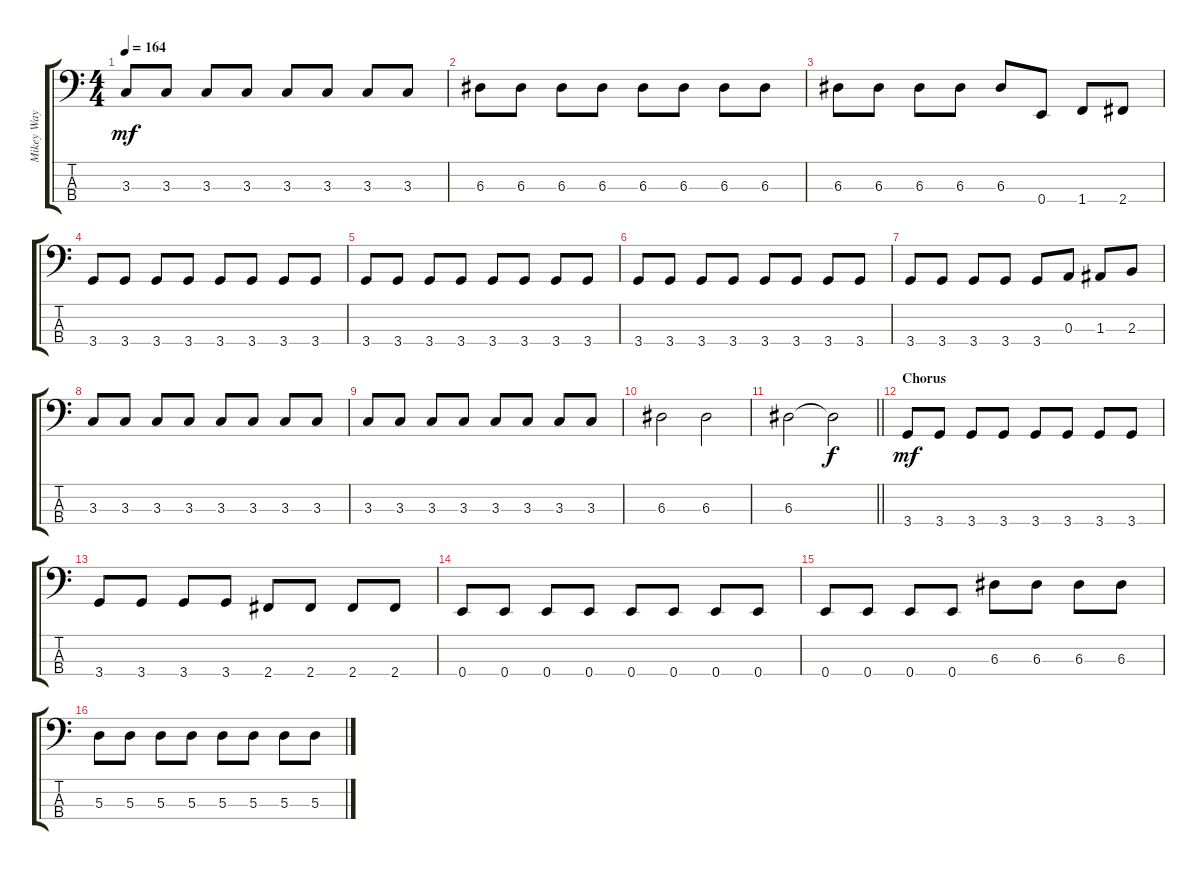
\track ("Mikey Way" "Mikey Way") {instrument electricbassfinger}
\staff {score tabs}
\tuning (G2 D2 A1 E1) {hide}
\ts (4 4)
\tempo 164
\clef f4
\ks c
3.3.8{dy mf} 3.3.8 3.3.8 3.3.8 3.3.8 3.3.8 3.3.8 3.3.8 |
6.3.8 6.3.8 6.3.8 6.3.8 6.3.8 6.3.8 6.3.8 6.3.8 |
6.3.8 6.3.8 6.3.8 6.3.8 6.3.8 0.4.8 1.4.8 2.4.8 |
3.4.8 3.4.8 3.4.8 3.4.8 3.4.8 3.4.8 3.4.8 3.4.8 |
3.4.8 3.4.8 3.4.8 3.4.8 3.4.8 3.4.8 3.4.8 3.4.8 |
3.4.8 3.4.8 3.4.8 3.4.8 3.4.8 3.4.8 3.4.8 3.4.8 |
3.4.8 3.4.8 3.4.8 3.4.8 3.4.8 0.3.8 1.3.8 2.3.8 |
3.3.8 3.3.8 3.3.8 3.3.8 3.3.8 3.3.8 3.3.8 3.3.8 |
3.3.8 3.3.8 3.3.8 3.3.8 3.3.8 3.3.8 3.3.8 3.3.8 |
6.3.2 6.3.2 |
\barLineRight lightlight
6.3.2 6.3{t}.2{dy f} |
\section ("" "Chorus")
3.4.8{dy mf} 3.4.8 3.4.8 3.4.8 3.4.8 3.4.8 3.4.8 3.4.8 |
3.4.8 3.4.8 3.4.8 3.4.8 2.4.8 2.4.8 2.4.8 2.4.8 |
0.4.8 0.4.8 0.4.8 0.4.8 0.4.8 0.4.8 0.4.8 0.4.8 |
0.4.8 0.4.8 0.4.8 0.4.8 6.3.8 6.3.8 6.3.8 6.3.8 |
5.3.8 5.3.8 5.3.8 5.3.8 5.3.8 5.3.8 5.3.8 5.3.8
